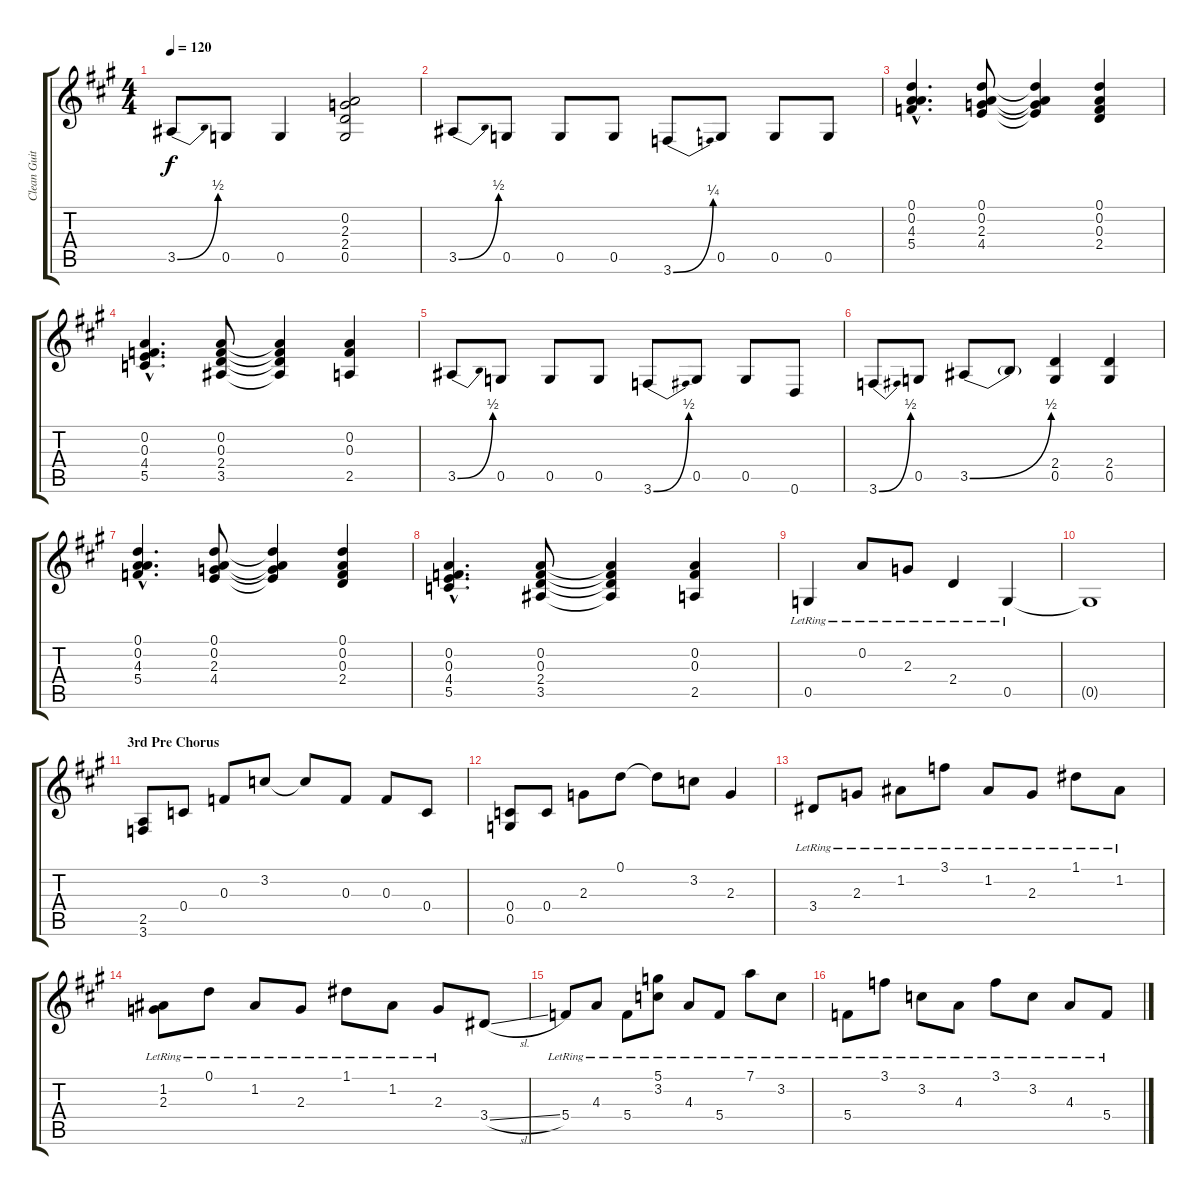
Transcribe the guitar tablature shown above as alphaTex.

\track ("Clean Guitar 2" "Clean Guit") {instrument acousticguitarsteel}
\staff {score tabs}
\tuning (D4 A3 F3 C3 G2 D2) {hide}
\ts (4 4)
\tempo 120
\clef g2
\ks a
3.5{be (bend 0 0 60 2)}.8{dy f} 0.5.8 0.5.4 (0.2 2.3 2.4 0.5).2 |
3.5{be (bend 0 0 60 2)}.8 0.5.8 0.5.8 0.5.8 3.6{be (bend 0 0 60 1)}.8 0.5.8 0.5.8 0.5.8 |
(0.1{hac} 0.2{hac} 4.3{hac} 5.4{hac}).4{d} (0.1 0.2 2.3 4.4).8 (0.1{t} 0.2{t} 2.3{t} 4.4{t}).4 (0.1 0.2 0.3 2.4).4 |
(0.2{hac} 0.3{hac} 4.4{hac} 5.5{hac}).4{d} (0.2 0.3 2.4 3.5).8 (0.2{t} 0.3{t} 2.4{t} 3.5{t}).4 (0.2 0.3 2.5).4 |
3.5{be (bend 0 0 60 2)}.8 0.5.8 0.5.8 0.5.8 3.6{be (bend 0 0 60 2)}.8 0.5.8 0.5.8 0.6.8 |
3.6{be (bend 0 0 60 2)}.8 0.5.8 3.5{be (bend 0 0 60 2)}.8 3.5{t}.8 (2.4 0.5).4 (2.4 0.5).4 |
(0.1{hac} 0.2{hac} 4.3{hac} 5.4{hac}).4{d} (0.1 0.2 2.3 4.4).8 (0.1{t} 0.2{t} 2.3{t} 4.4{t}).4 (0.1 0.2 0.3 2.4).4 |
(0.2{hac} 0.3{hac} 4.4{hac} 5.5{hac}).4{d} (0.2 0.3 2.4 3.5).8 (0.2{t} 0.3{t} 2.4{t} 3.5{t}).4 (0.2 0.3 2.5).4 |
0.5{lr}.4 0.2{lr}.8 2.3{lr}.8 2.4{lr}.4 0.5{lr}.4 |
0.5{t}.1 |
\section ("" "3rd Pre Chorus")
(2.5 3.6).8 0.4.8 0.3.8 3.2.8 3.2{t}.8 0.3.8 0.3.8 0.4.8 |
(0.4 0.5).8 0.4.8 2.3.8 0.1.8 0.1{t}.8 3.2.8 2.3.4 |
3.4{lr}.8 2.3{lr}.8 1.2{lr}.8 3.1{lr}.8 1.2{lr}.8 2.3{lr}.8 1.1{lr}.8 1.2{lr}.8 |
(1.2{lr} 2.3{lr}).8 0.1{lr}.8 1.2{lr}.8 2.3{lr}.8 1.1{lr}.8 1.2{lr}.8 2.3{lr}.8 3.4{sl}.8 |
5.4{lr}.8 4.3{lr}.8 5.4{lr}.8 (5.1{lr} 3.2{lr}).8 4.3{lr}.8 5.4{lr}.8 7.1{lr}.8 3.2{lr}.8 |
5.4{lr}.8 3.1{lr}.8 3.2{lr}.8 4.3{lr}.8 3.1{lr}.8 3.2{lr}.8 4.3{lr}.8 5.4{lr}.8
